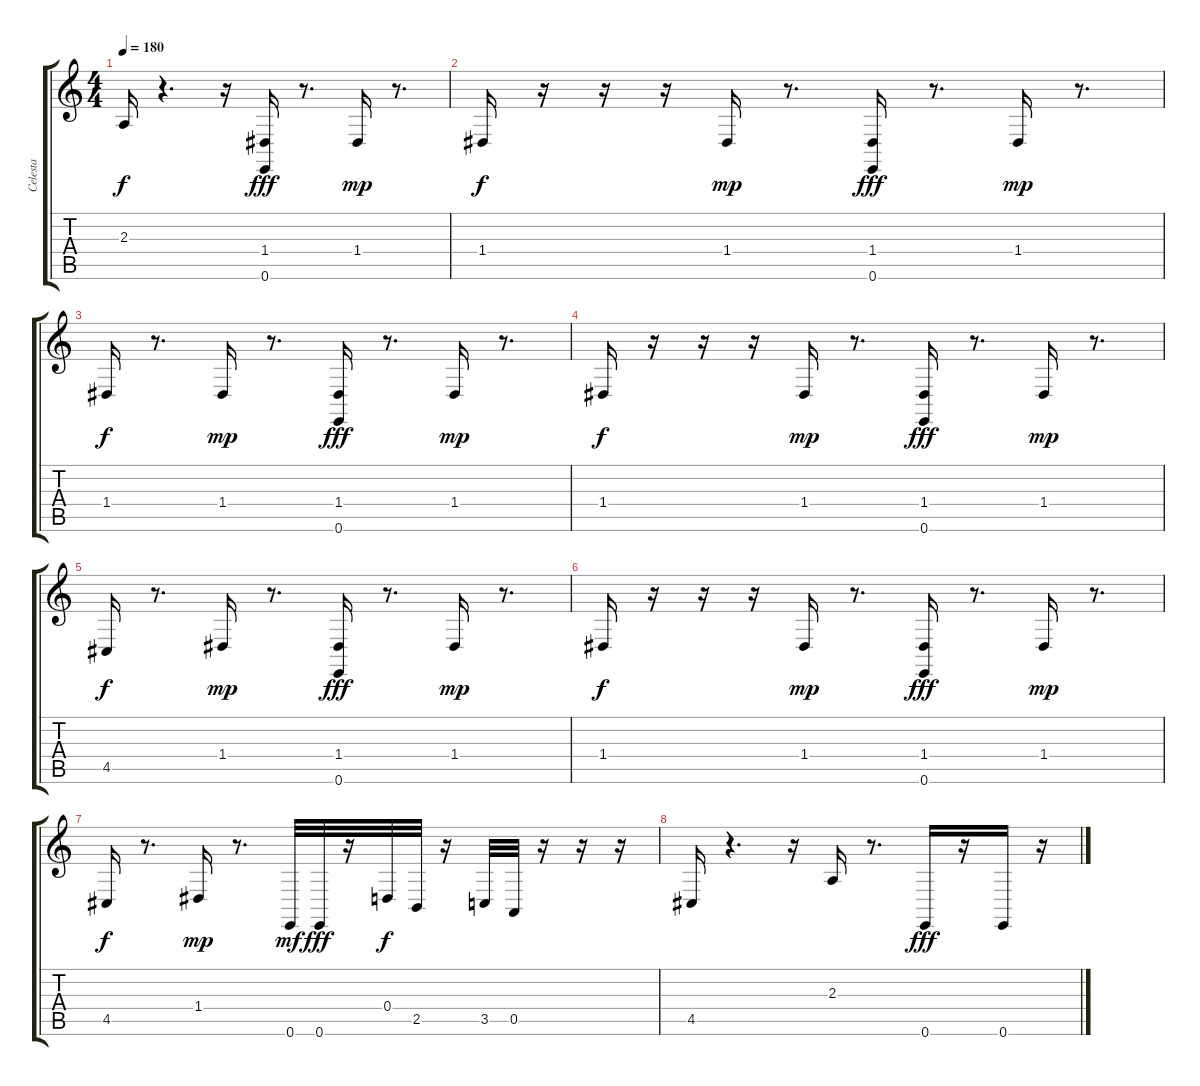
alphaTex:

\track ("Celesta" "Celesta") {instrument celesta}
\staff {score tabs}
\tuning (E4 B3 G3 D3 A2 E2) {hide}
\ts (4 4)
\tempo 180
\clef g2
\ks c
2.3.16{dy f} r.4{d} r.16 (1.4 0.6).16{dy fff} r.8{d} 1.4.16{dy mp} r.8{d} |
1.4.16{dy f} r.16 r.16 r.16 1.4.16{dy mp} r.8{d} (1.4 0.6).16{dy fff} r.8{d} 1.4.16{dy mp} r.8{d} |
1.4.16{dy f} r.8{d} 1.4.16{dy mp} r.8{d} (1.4 0.6).16{dy fff} r.8{d} 1.4.16{dy mp} r.8{d} |
1.4.16{dy f} r.16 r.16 r.16 1.4.16{dy mp} r.8{d} (1.4 0.6).16{dy fff} r.8{d} 1.4.16{dy mp} r.8{d} |
4.5.16{dy f} r.8{d} 1.4.16{dy mp} r.8{d} (1.4 0.6).16{dy fff} r.8{d} 1.4.16{dy mp} r.8{d} |
1.4.16{dy f} r.16 r.16 r.16 1.4.16{dy mp} r.8{d} (1.4 0.6).16{dy fff} r.8{d} 1.4.16{dy mp} r.8{d} |
4.5.16{dy f} r.8{d} 1.4.16{dy mp} r.8{d} 0.6.32{dy mf} 0.6.32{dy fff} r.16 0.4.32{dy f} 2.5.32 r.16 3.5.32 0.5.32 r.16 r.16 r.16 |
4.5.16 r.4{d} r.16 2.3.16 r.8{d} 0.6.16{dy fff} r.16 0.6.16 r.16
